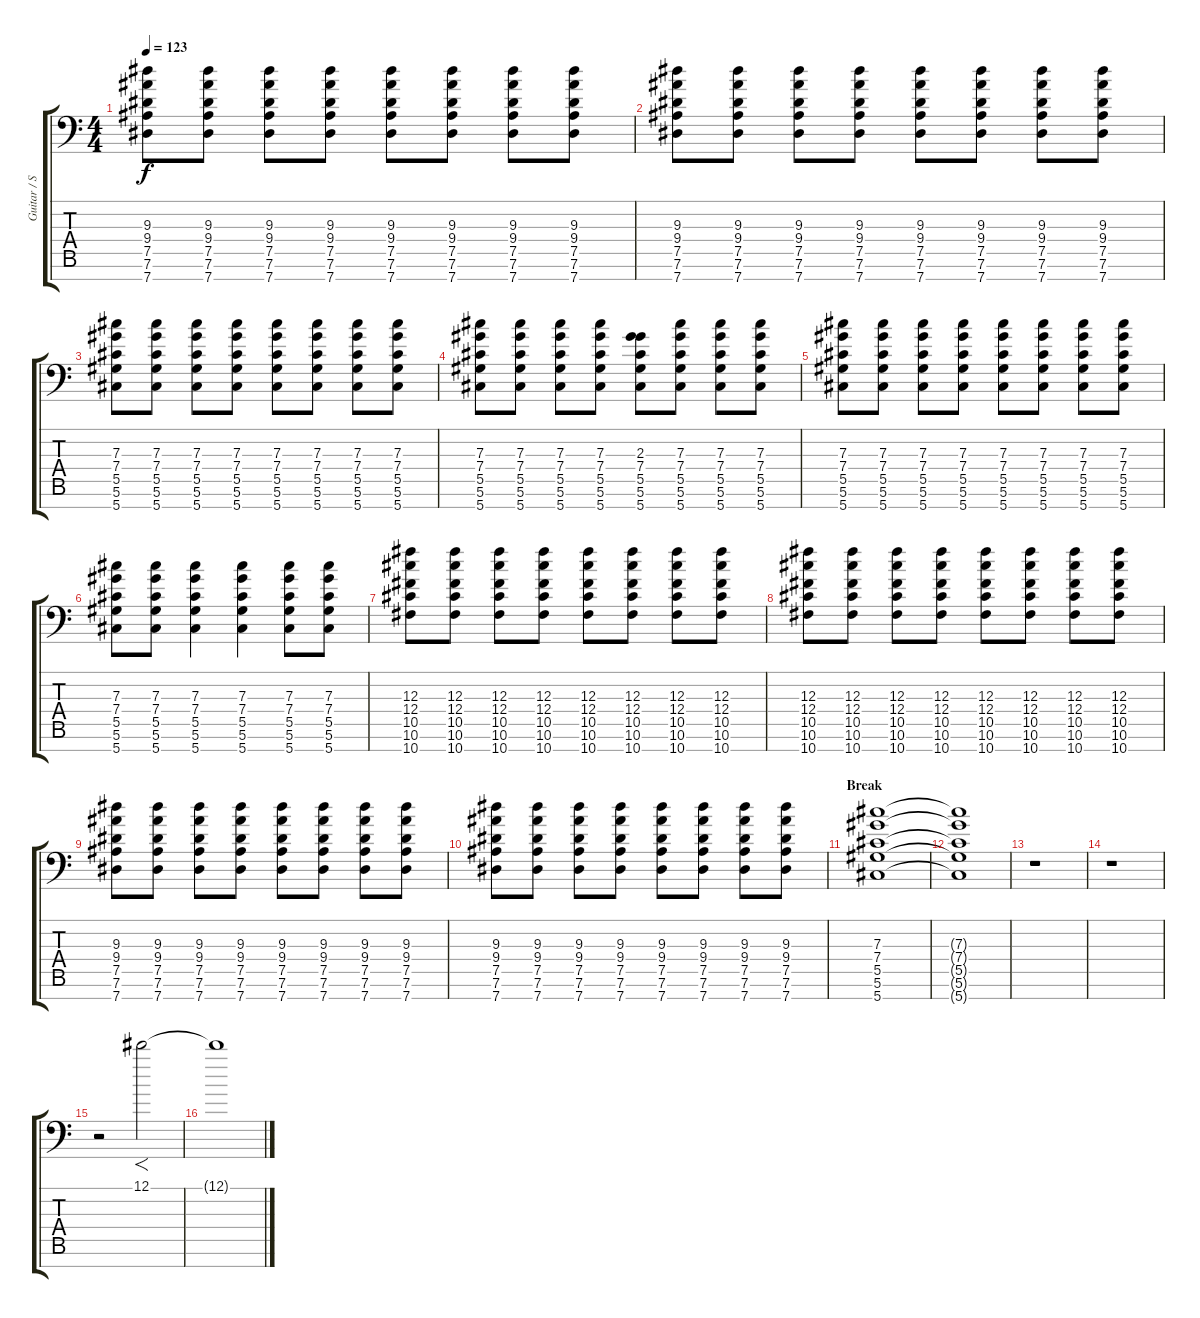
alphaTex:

\track ("Guitar / Stephen Carpenter" "Guitar / S") {instrument overdrivenguitar}
\staff {score tabs}
\tuning (Eb4 Bb3 Gb3 Db3 Ab2 Eb2 Ab1) {hide}
\ts (4 4)
\tempo 123
\clef f4
\ks c
(9.3 9.4 7.5 7.6 7.7).8{dy f} (9.3 9.4 7.5 7.6 7.7).8 (9.3 9.4 7.5 7.6 7.7).8 (9.3 9.4 7.5 7.6 7.7).8 (9.3 9.4 7.5 7.6 7.7).8 (9.3 9.4 7.5 7.6 7.7).8 (9.3 9.4 7.5 7.6 7.7).8 (9.3 9.4 7.5 7.6 7.7).8 |
(9.3 9.4 7.5 7.6 7.7).8 (9.3 9.4 7.5 7.6 7.7).8 (9.3 9.4 7.5 7.6 7.7).8 (9.3 9.4 7.5 7.6 7.7).8 (9.3 9.4 7.5 7.6 7.7).8 (9.3 9.4 7.5 7.6 7.7).8 (9.3 9.4 7.5 7.6 7.7).8 (9.3 9.4 7.5 7.6 7.7).8 |
(7.3 7.4 5.5 5.6 5.7).8 (7.3 7.4 5.5 5.6 5.7).8 (7.3 7.4 5.5 5.6 5.7).8 (7.3 7.4 5.5 5.6 5.7).8 (7.3 7.4 5.5 5.6 5.7).8 (7.3 7.4 5.5 5.6 5.7).8 (7.3 7.4 5.5 5.6 5.7).8 (7.3 7.4 5.5 5.6 5.7).8 |
(7.3 7.4 5.5 5.6 5.7).8 (7.3 7.4 5.5 5.6 5.7).8 (7.3 7.4 5.5 5.6 5.7).8 (7.3 7.4 5.5 5.6 5.7).8 (2.3 7.4 5.5 5.6 5.7).8 (7.3 7.4 5.5 5.6 5.7).8 (7.3 7.4 5.5 5.6 5.7).8 (7.3 7.4 5.5 5.6 5.7).8 |
(7.3 7.4 5.5 5.6 5.7).8 (7.3 7.4 5.5 5.6 5.7).8 (7.3 7.4 5.5 5.6 5.7).8 (7.3 7.4 5.5 5.6 5.7).8 (7.3 7.4 5.5 5.6 5.7).8 (7.3 7.4 5.5 5.6 5.7).8 (7.3 7.4 5.5 5.6 5.7).8 (7.3 7.4 5.5 5.6 5.7).8 |
(7.3 7.4 5.5 5.6 5.7).8 (7.3 7.4 5.5 5.6 5.7).8 (7.3 7.4 5.5 5.6 5.7).4 (7.3 7.4 5.5 5.6 5.7).4 (7.3 7.4 5.5 5.6 5.7).8 (7.3 7.4 5.5 5.6 5.7).8 |
(12.3 12.4 10.5 10.6 10.7).8 (12.3 12.4 10.5 10.6 10.7).8 (12.3 12.4 10.5 10.6 10.7).8 (12.3 12.4 10.5 10.6 10.7).8 (12.3 12.4 10.5 10.6 10.7).8 (12.3 12.4 10.5 10.6 10.7).8 (12.3 12.4 10.5 10.6 10.7).8 (12.3 12.4 10.5 10.6 10.7).8 |
(12.3 12.4 10.5 10.6 10.7).8 (12.3 12.4 10.5 10.6 10.7).8 (12.3 12.4 10.5 10.6 10.7).8 (12.3 12.4 10.5 10.6 10.7).8 (12.3 12.4 10.5 10.6 10.7).8 (12.3 12.4 10.5 10.6 10.7).8 (12.3 12.4 10.5 10.6 10.7).8 (12.3 12.4 10.5 10.6 10.7).8 |
(9.3 9.4 7.5 7.6 7.7).8 (9.3 9.4 7.5 7.6 7.7).8 (9.3 9.4 7.5 7.6 7.7).8 (9.3 9.4 7.5 7.6 7.7).8 (9.3 9.4 7.5 7.6 7.7).8 (9.3 9.4 7.5 7.6 7.7).8 (9.3 9.4 7.5 7.6 7.7).8 (9.3 9.4 7.5 7.6 7.7).8 |
(9.3 9.4 7.5 7.6 7.7).8 (9.3 9.4 7.5 7.6 7.7).8 (9.3 9.4 7.5 7.6 7.7).8 (9.3 9.4 7.5 7.6 7.7).8 (9.3 9.4 7.5 7.6 7.7).8 (9.3 9.4 7.5 7.6 7.7).8 (9.3 9.4 7.5 7.6 7.7).8 (9.3 9.4 7.5 7.6 7.7).8{volume 8} |
\section ("" "Break")
(7.3 7.4 5.5 5.6 5.7).1{volume 2} |
(7.3{t} 7.4{t} 5.5{t} 5.6{t} 5.7{t}).1 |
r.1 |
r.1 |
r.2 12.1.2{f volume 11 instrument distortionguitar} |
12.1{t}.1
